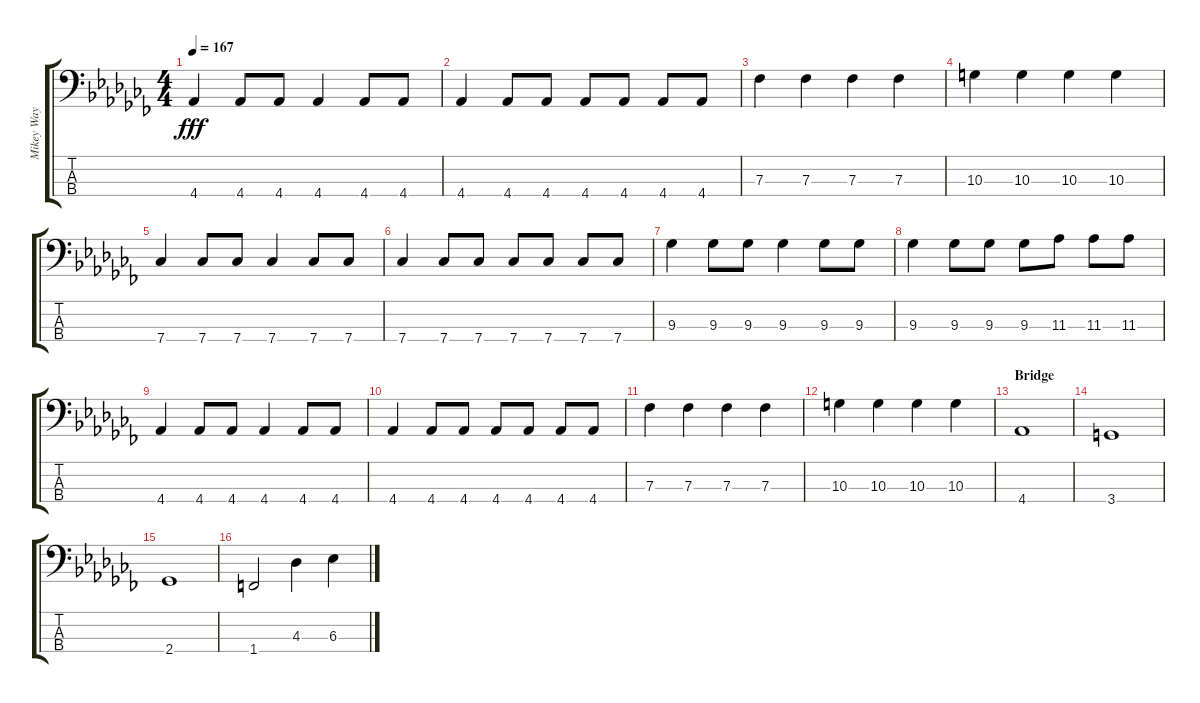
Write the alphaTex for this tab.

\track ("Mikey Way" "Mikey Way") {instrument electricbassfinger}
\staff {score tabs}
\tuning (G2 D2 A1 E1) {hide}
\ts (4 4)
\tempo 167
\clef f4
\ks abminor
4.4.4{dy fff} 4.4.8 4.4.8 4.4.4 4.4.8 4.4.8 |
4.4.4 4.4.8 4.4.8 4.4.8 4.4.8 4.4.8 4.4.8 |
7.3.4 7.3.4 7.3.4 7.3.4 |
10.3.4 10.3.4 10.3.4 10.3.4 |
7.4.4 7.4.8 7.4.8 7.4.4 7.4.8 7.4.8 |
7.4.4 7.4.8 7.4.8 7.4.8 7.4.8 7.4.8 7.4.8 |
9.3.4 9.3.8 9.3.8 9.3.4 9.3.8 9.3.8 |
9.3.4 9.3.8 9.3.8 9.3.8 11.3.8 11.3.8 11.3.8 |
4.4.4 4.4.8 4.4.8 4.4.4 4.4.8 4.4.8 |
4.4.4 4.4.8 4.4.8 4.4.8 4.4.8 4.4.8 4.4.8 |
7.3.4 7.3.4 7.3.4 7.3.4 |
10.3.4 10.3.4 10.3.4 10.3.4 |
\section ("" "Bridge")
4.4.1 |
3.4.1 |
2.4.1 |
1.4.2 4.3.4 6.3.4
